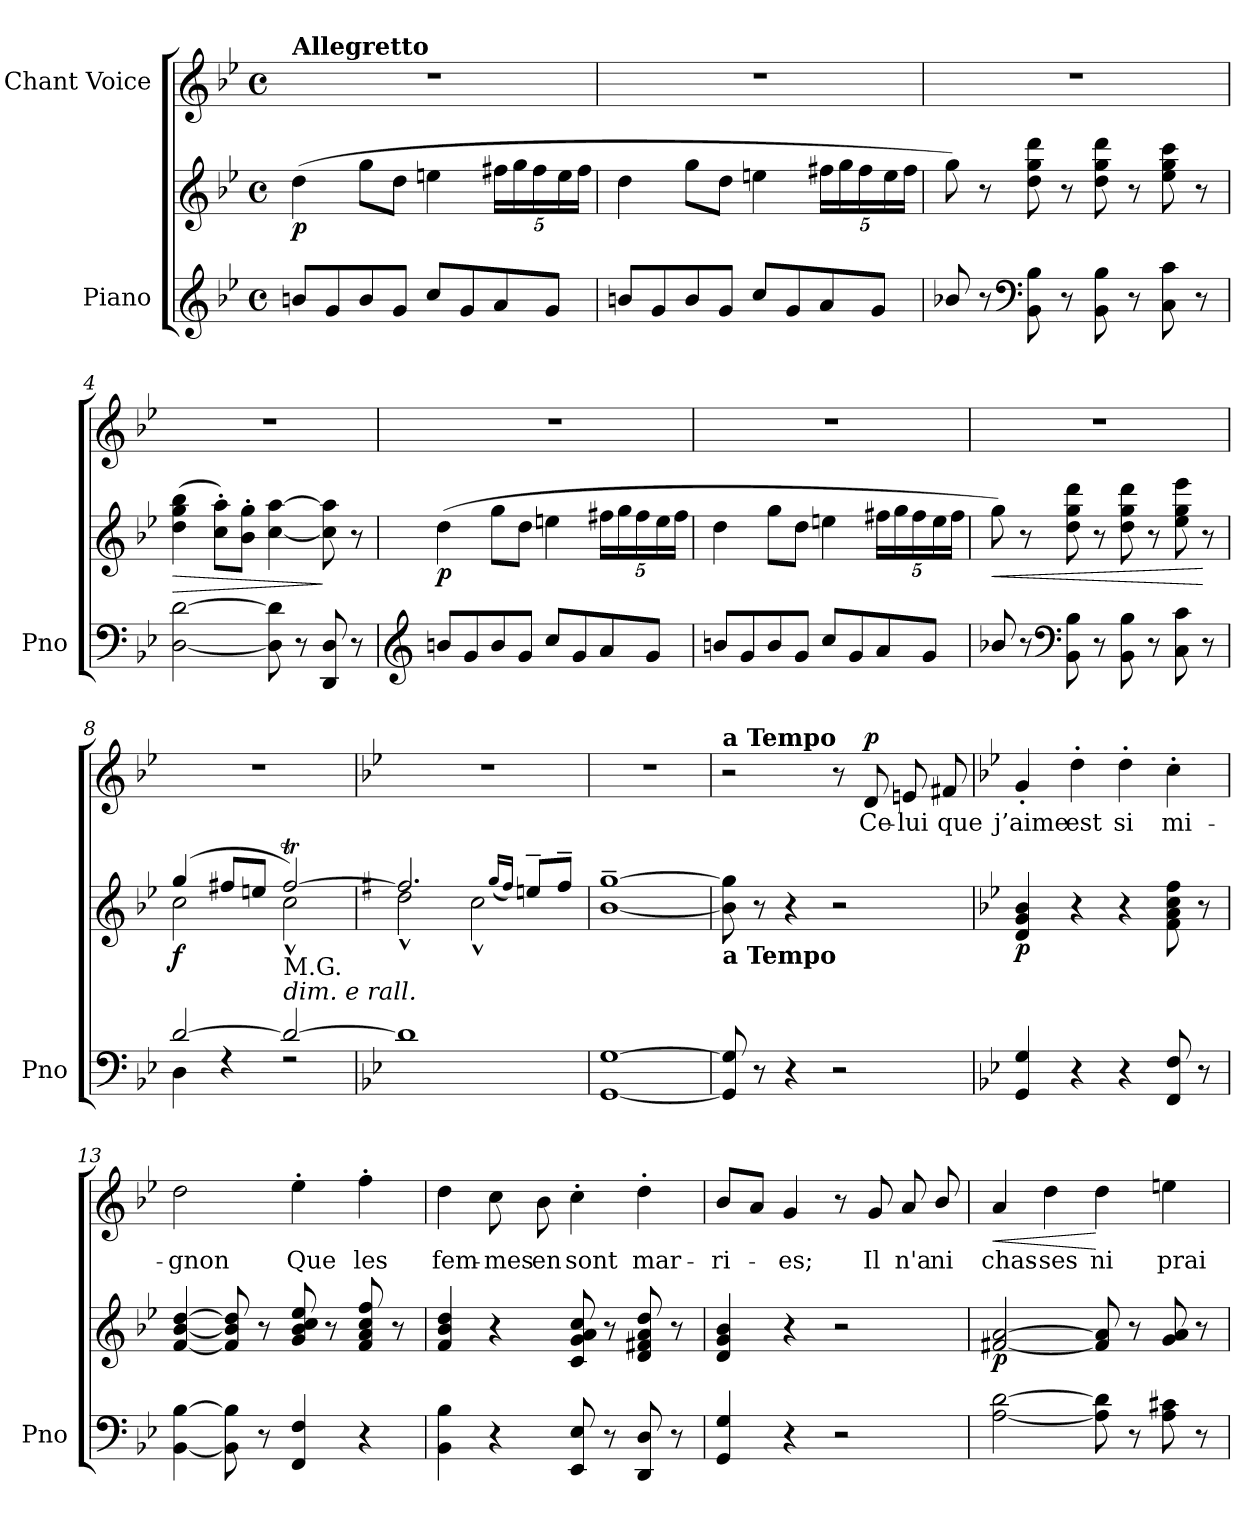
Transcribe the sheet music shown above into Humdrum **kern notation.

**kern	**kern	**dynam	**kern	**text	**dynam
*part2	*part2	*part2	*part1	*part1	*part1
*staff3	*staff2	*staff2/3	*staff1	*staff1	*staff1
*I"Piano	*	*	*I"Chant Voice	*	*
*I'Pno	*	*	*	*	*
*clefG2	*clefG2	*	*clefG2	*	*
*k[b-e-]	*k[b-e-]	*	*k[b-e-]	*	*
*M4/4	*M4/4	*	*M4/4	*	*
*met(c)	*met(c)	*	*met(c)	*	*
*MM138	*MM138	*	*MM138	*	*
=1	=1	=1	=1	=1	=1
!	!	!	!LO:TX:a:B:t=Allegretto	!	!
!	!	!LO:DY:b	!	!	!
8bn/L	(>4dd\	p	1r	.	.
8g/	.	.	.	.	.
8b/	8gg\L	.	.	.	.
8g/J	8dd\J	.	.	.	.
8cc/L	4een\	.	.	.	.
8g/	.	.	.	.	.
*	*Xbrackettup	*	*	*	*
8a/	20ff#X\LL	.	.	.	.
.	20gg\	.	.	.	.
.	20ff#\	.	.	.	.
8g/J	.	.	.	.	.
.	20ee\	.	.	.	.
.	20ff#\JJ	.	.	.	.
=2	=2	=2	=2	=2	=2
8bn/L	4dd\	.	1r	.	.
8g/	.	.	.	.	.
8b/	8gg\L	.	.	.	.
8g/J	8dd\J	.	.	.	.
8cc/L	4een\	.	.	.	.
8g/	.	.	.	.	.
8a/	20ff#X\LL	.	.	.	.
.	20gg\	.	.	.	.
.	20ff#\	.	.	.	.
8g/J	.	.	.	.	.
.	20ee\	.	.	.	.
.	20ff#\JJ	.	.	.	.
=3	=3	=3	=3	=3	=3
8b-X/	8gg\)	.	1r	.	.
8r	8r	.	.	.	.
*clefF4	*	*	*	*	*
!	!	!LO:DY:b	!	!	!
!	!	!LO:DY:n=1:b	!	!	!
8BB-\ 8B-\	8dd\ 8gg\ 8ddd\	other-dynamics f	.	.	.
8r	8r	.	.	.	.
8BB-\ 8B-\	8dd\ 8gg\ 8ddd\	.	.	.	.
8r	8r	.	.	.	.
8C\ 8c\	8ee-\ 8gg\ 8ccc\	.	.	.	.
8r	8r	.	.	.	.
!!LO:LB:g=z
=4	=4	=4	=4	=4	=4
!	!	!LO:HP:b	!	!	!
[2D\ [2d\	(>4dd\ 4gg\ 4bb-\	>	1r	.	.
.	8cc\' 8aa\'L)	.	.	.	.
.	8b-\' 8gg\'J	.	.	.	.
8D\] 8d\]	[4cc\ [4aa\	.	.	.	.
8r	.	.	.	.	.
8DD/ 8D/	8cc\] 8aa\]	]	.	.	.
8r	8r	.	.	.	.
=5	=5	=5	=5	=5	=5
*clefG2	*	*	*	*	*
!	!	!LO:DY:b	!	!	!
8bn/L	(>4dd\	p	1r	.	.
8g/	.	.	.	.	.
8b/	8gg\L	.	.	.	.
8g/J	8dd\J	.	.	.	.
8cc/L	4een\	.	.	.	.
8g/	.	.	.	.	.
8a/	20ff#X\LL	.	.	.	.
.	20gg\	.	.	.	.
.	20ff#\	.	.	.	.
8g/J	.	.	.	.	.
.	20ee\	.	.	.	.
.	20ff#\JJ	.	.	.	.
=6	=6	=6	=6	=6	=6
8bn/L	4dd\	.	1r	.	.
8g/	.	.	.	.	.
8b/	8gg\L	.	.	.	.
8g/J	8dd\J	.	.	.	.
8cc/L	4een\	.	.	.	.
8g/	.	.	.	.	.
8a/	20ff#X\LL	.	.	.	.
.	20gg\	.	.	.	.
.	20ff#\	.	.	.	.
8g/J	.	.	.	.	.
.	20ee\	.	.	.	.
.	20ff#\JJ	.	.	.	.
!!LO:LB:g=z
=7	=7	=7	=7	=7	=7
!	!	!LO:HP:b	!	!	!
8b-X/	8gg\)	<	1r	.	.
8r	8r	.	.	.	.
*clefF4	*	*	*	*	*
8BB-\ 8B-\	8dd\ 8gg\ 8ddd\	.	.	.	.
8r	8r	.	.	.	.
8BB-\ 8B-\	8dd\ 8gg\ 8ddd\	.	.	.	.
8r	8r	.	.	.	.
8C\ 8c\	8ee-\ 8gg\ 8eee-\	.	.	.	.
8r	8r	[	.	.	.
=8	=8	=8	=8	=8	=8
*^	*^	*	*	*	*
!	!	!	!	!LO:DY:b	!	!	!
[2d/	4D\	(>4gg/	2cc\	f	1r	.	.
.	4rF	8ff#X/L	.	.	.	.	.
.	.	8een/J	.	.	.	.	.
!	!	!LO:TX:b:t=M.G.	!	!	!	!	!
!	!	!LO:TX:b:i:t=dim.   e    rall.	!	!	!	!	!
2d/_	2rF	[2ff#t/)	2cc^^\	.	.	.	.
*v	*v	*	*	*	*	*	*
=9	=9	=9	=9	=9	=9	=9
*	*k[f#]	*	*	*	*	*
*	*	*	*	*MM130	*	*
*	*	*	*	*^	*	*
1d]	2.ff#TTT/]	2dd^^\	.	1r	2.ryy	.	.
.	.	2cc^^\	.	.	.	.	.
*	*	*	*	*MM110	*	*	*
.	(>16qgg/LL	.	.	.	.	.	.
.	16qff#/JJ)	.	.	.	.	.	.
.	8een~/L	.	.	.	4ryy	.	.
.	8ff#~/J	.	.	.	.	.	.
*	*v	*v	*	*	*	*	*
*	*	*	*v	*v	*	*
=10	=10	=10	=10	=10	=10
[1GG [1G	[1b~ [1gg~	.	1r	.	.
=11	=11	=11	=11	=11	=11
!	!	!	!LO:TX:a:B:t=a Tempo	!	!
!	!LO:TX:b:B:t=a Tempo	!	!	!	!
8GG/] 8G/]	8b\] 8gg\]	.	2r	.	.
8r	8r	.	.	.	.
4r	4r	.	.	.	.
2r	2r	.	8r	.	.
!	!	!	!	!LO:LY:b	!LO:DY:a
.	.	.	8d/	Ce-	p
!	!	!	!	!LO:LY:b	!
.	.	.	8en/	-lui	.
!	!	!	!	!LO:LY:b	!
.	.	.	8f#X/	que	.
!!LO:LB:g=z
=12	=12	=12	=12	=12	=12
*k[b-e-]	*k[b-e-]	*	*k[b-e-]	*	*
!	!	!LO:DY:b	!	!LO:LY:b	!
4GG/ 4G/	4d/ 4g/ 4b-/	p	4g'/	j’aime	.
!	!	!	!	!LO:LY:b	!
4r	4r	.	4dd'\	est	.
!	!	!	!	!LO:LY:b	!
4r	4r	.	4dd'\	si	.
!	!	!	!	!LO:LY:b	!
8FF/ 8F/	8f\ 8a\ 8cc\ 8ff\	.	4cc'\	mi-	.
8r	8r	.	.	.	.
=13	=13	=13	=13	=13	=13
!	!	!	!	!LO:LY:b	!
[4BB-\ [4B-\	[4f/ [4b-/ [4dd/	.	2dd\	-gnon	.
8BB-\] 8B-\]	8f/] 8b-/] 8dd/]	.	.	.	.
8r	8r	.	.	.	.
!	!	!	!	!LO:LY:b	!
4FF/ 4F/	8g/ 8b-/ 8cc/ 8ee-/	.	4ee-'\	Que	.
.	8r	.	.	.	.
!	!	!	!	!LO:LY:b	!
4r	8f/ 8a/ 8cc/ 8ff/	.	4ff'\	les	.
.	8r	.	.	.	.
=14	=14	=14	=14	=14	=14
!	!	!	!	!LO:LY:b	!
4BB-\ 4B-\	4f/ 4b-/ 4dd/	.	4dd\	fem-	.
!	!	!	!	!LO:LY:b	!
4r	4r	.	8cc\	-mes	.
!	!	!	!	!LO:LY:b	!
.	.	.	8b-\	en	.
!	!	!	!	!LO:LY:b	!
8EE-/ 8E-/	8c/ 8g/ 8a/ 8cc/	.	4cc'\	sont	.
8r	8r	.	.	.	.
!	!	!	!	!LO:LY:b	!
8DD/ 8D/	8d/ 8f#X/ 8a/ 8dd/	.	4dd'\	mar-	.
8r	8r	.	.	.	.
=15	=15	=15	=15	=15	=15
!	!	!	!	!LO:LY:b	!
4GG/ 4G/	4d/ 4g/ 4b-/	.	8b-/L	-ri-	.
.	.	.	8a/J	.	.
!	!	!	!	!LO:LY:b	!
4r	4r	.	4g/	-es;	.
2r	2r	.	8r	.	.
!	!	!	!	!LO:LY:b	!
.	.	.	8g/	Il	.
!	!	!	!	!LO:LY:b	!
.	.	.	8a/	n'a	.
!	!	!	!	!LO:LY:b	!
.	.	.	8b-/	ni	.
!!LO:PB:g=z
=16	=16	=16	=16	=16	=16
!	!	!LO:DY:b	!	!LO:LY:b	!LO:HP:b
[2A\ [2d\	[2f#X/ [2a/	p	4a/	chas-	<
!	!	!	!	!LO:LY:b	!
.	.	.	4dd\	-ses	.
!	!	!	!	!LO:LY:b	!
8A\] 8d\]	8f#/] 8a/]	.	4dd\	ni	[
8r	8r	.	.	.	.
!	!	!	!	!LO:LY:b	!
8A\ 8c#X\	8g/ 8a/	.	4een\	prai-	.
8r	8r	.	.	.	.
=	=	=	=	=	=
*-	*-	*-	*-	*-	*-
